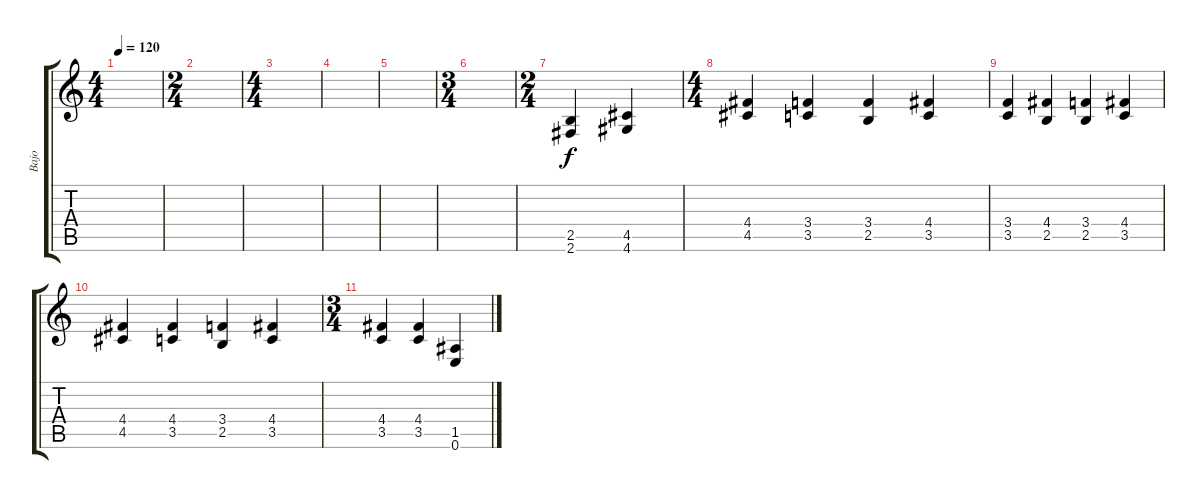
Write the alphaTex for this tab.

\track ("Bajo" "Bajo") {instrument electricbassfinger}
\staff {score tabs}
\tuning (E4 B3 G3 D3 A2 E2) {hide}
\ts (4 4)
\tempo 120
\clef g2
\ks c
|
\ts (2 4)
|
\ts (4 4)
|
|
|
\ts (3 4)
|
\ts (2 4)
(2.5 2.6).4 (4.5 4.6).4 |
\ts (4 4)
(4.4 4.5).4 (3.4 3.5).4 (3.4 2.5).4 (4.4 3.5).4 |
(3.4 3.5).4 (4.4 2.5).4 (3.4 2.5).4 (4.4 3.5).4 |
(4.4 4.5).4 (4.4 3.5).4 (3.4 2.5).4 (4.4 3.5).4 |
\ts (3 4)
(4.4 3.5).4 (4.4 3.5).4 (1.5 0.6).4
